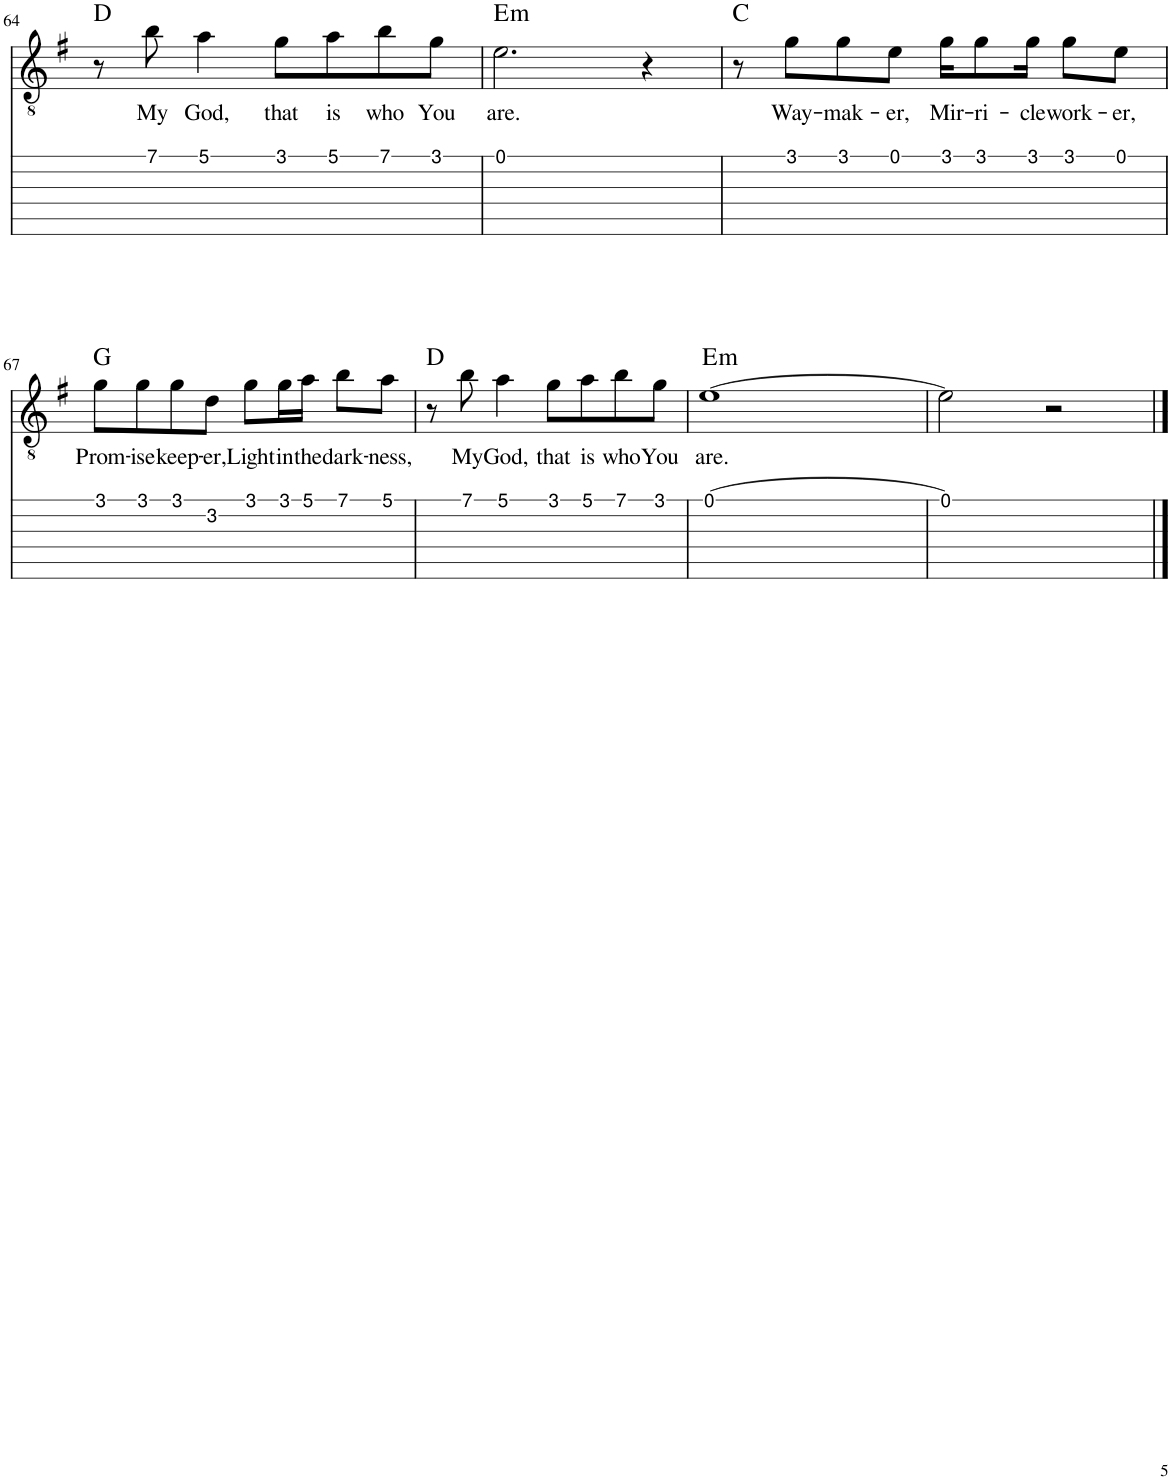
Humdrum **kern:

**kern	**kern	**text	**harte
*part1	*part1	*part1	*part1
*staff2	*staff1	*staff1	*
*I"Guitar	*	*	*
*I'Guit.	*	*	*
!!LO:PB:g=z
*	*clefGv2	*	*
*k[f#]	*k[f#]	*	*
*M4/4	*M4/4	*	*
=64	=64	=64	=64
8r	8r	.	D:maj
!	!	!LO:LY:b	!
8b	8b\	My	.
!	!	!LO:LY:b	!
4a	4a\	God,	.
!	!	!LO:LY:b	!
8gL	8g\L	that	.
!	!	!LO:LY:b	!
8aJ	8a\	is	.
!	!	!LO:LY:b	!
8bL	8b\	who	.
!	!	!LO:LY:b	!
8gJ	8g\J	You	.
=65	=65	=65	=65
!	!	!LO:LY:b	!LO:H:kt=m
2.e	2.e\	are.	E:min
4r	4r	.	.
=66	=66	=66	=66
8r	8r	.	C:maj
!	!	!LO:LY:b	!
8g	8g\L	Way-	.
!	!	!LO:LY:b	!
8gL	8g\	-mak-	.
!	!	!LO:LY:b	!
8eJ	8e\J	-er,	.
!	!	!LO:LY:b	!
16gKL	16g\KL	Mir-	.
!	!	!LO:LY:b	!
8g	8g\	-ri-	.
!	!	!LO:LY:b	!
16gJk	16g\Jk	-cle	.
!	!	!LO:LY:b	!
8gL	8g\L	work-	.
!	!	!LO:LY:b	!
8eJ	8e\J	-er,	.
!!LO:LB:g=z
=67	=67	=67	=67
!	!	!LO:LY:b	!
8gL	8g\L	Prom-	G:maj
!	!	!LO:LY:b	!
8gJ	8g\	-ise	.
!	!	!LO:LY:b	!
8gL	8g\	keep-	.
!	!	!LO:LY:b	!
8dJ	8d\J	-er,	.
!	!	!LO:LY:b	!
8gL	8g\L	Light	.
!	!	!LO:LY:b	!
16gL	16g\L	in	.
!	!	!LO:LY:b	!
16aJJ	16a\JJ	the	.
!	!	!LO:LY:b	!
8bL	8b\L	dark-	.
!	!	!LO:LY:b	!
8aJ	8a\J	-ness,	.
=68	=68	=68	=68
8r	8r	.	D:maj
!	!	!LO:LY:b	!
8b	8b\	My	.
!	!	!LO:LY:b	!
4a	4a\	God,	.
!	!	!LO:LY:b	!
8gL	8g\L	that	.
!	!	!LO:LY:b	!
8aJ	8a\	is	.
!	!	!LO:LY:b	!
8bL	8b\	who	.
!	!	!LO:LY:b	!
8gJ	8g\J	You	.
=69	=69	=69	=69
!	!	!LO:LY:b	!LO:H:kt=m
[1e	[1e	are.	E:min
=70	=70	=70	=70
2e]	2e\]	.	.
2r	2r	.	.
==	==	==	==
*-	*-	*-	*-
